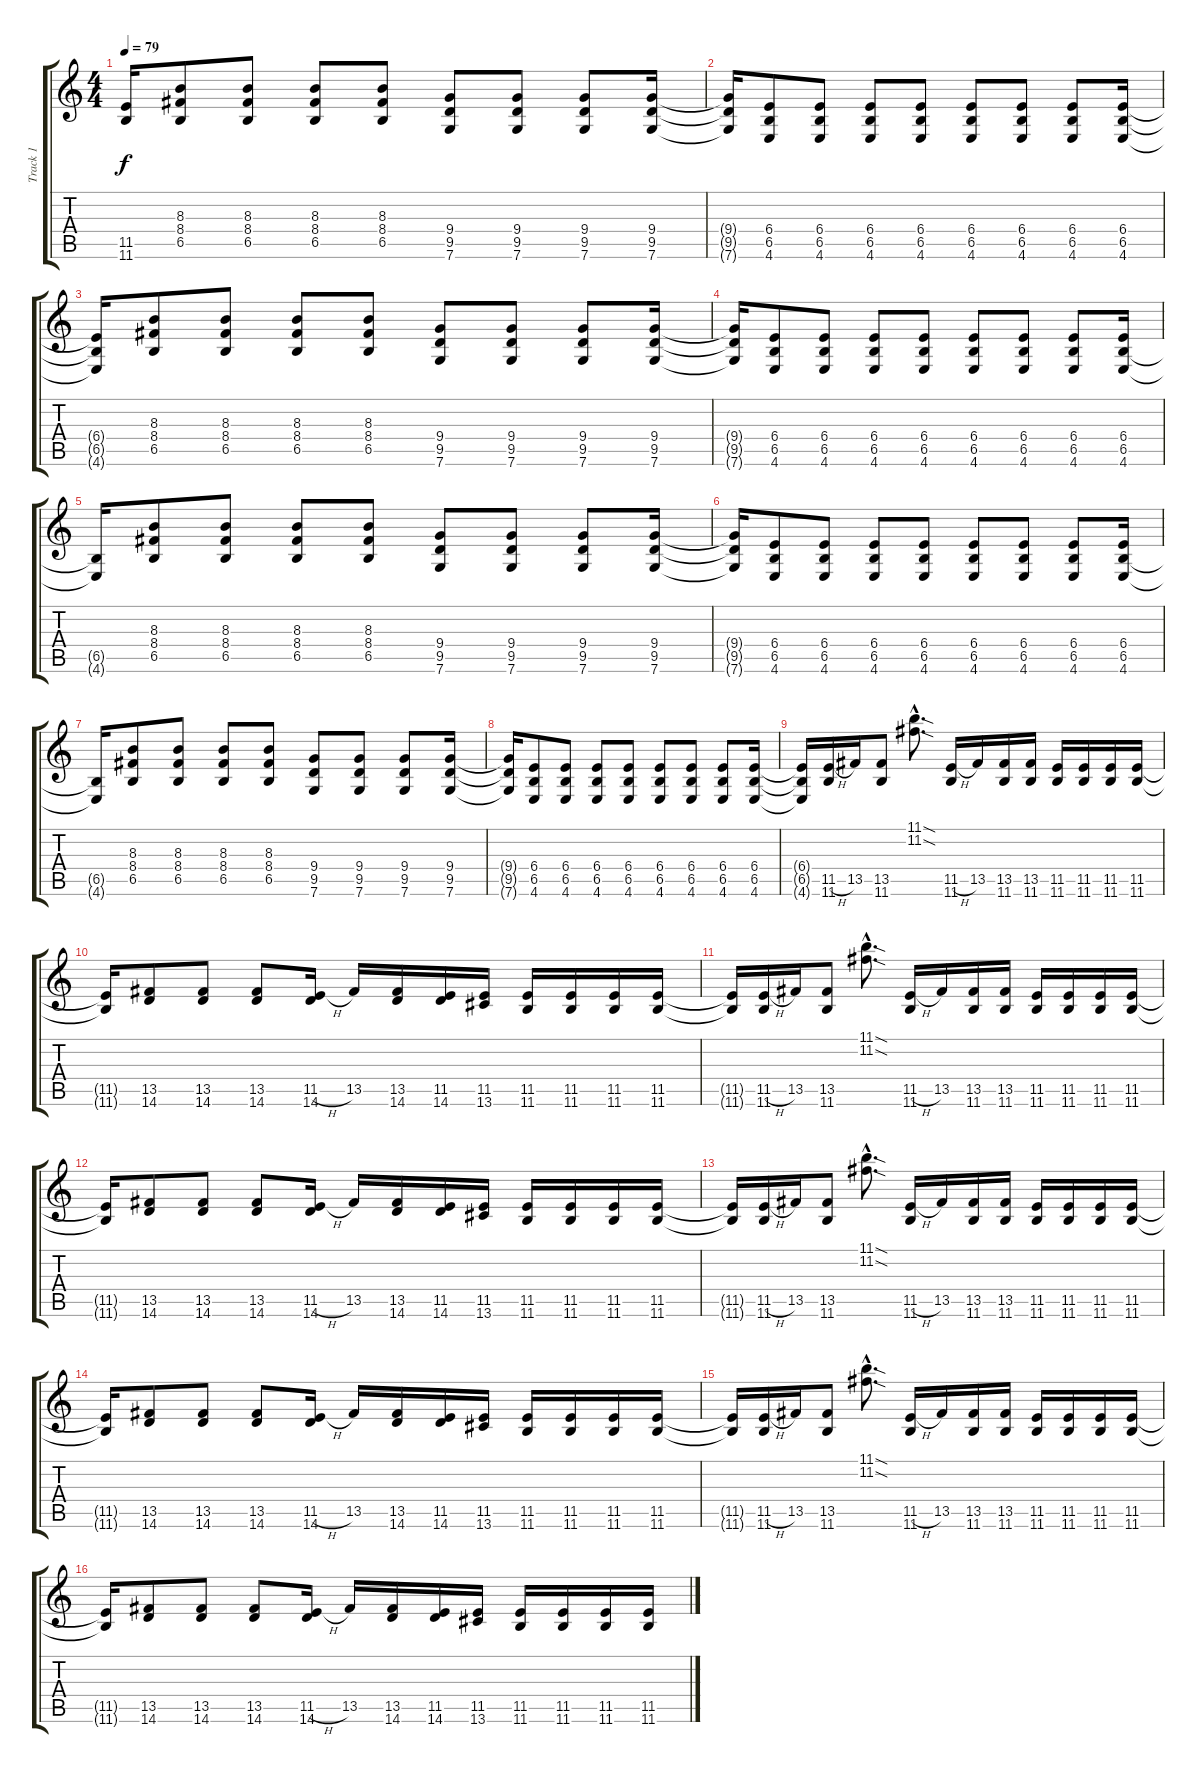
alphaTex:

\track ("Track 1" "Track 1") {instrument electricguitarjazz}
\staff {score tabs}
\tuning (C4 G3 Eb3 Bb2 F2 C2) {hide}
\ts (4 4)
\tempo 79
\clef g2
\ks c
(11.5{t} 11.6{t}).16{dy f} (8.3 8.4 6.5).8 (8.3 8.4 6.5).8 (8.3 8.4 6.5).8 (8.3 8.4 6.5).8 (9.4 9.5 7.6).8 (9.4 9.5 7.6).8 (9.4 9.5 7.6).8 (9.4 9.5 7.6).16 |
(9.4{t} 9.5{t} 7.6{t}).16 (6.4 6.5 4.6).8 (6.4 6.5 4.6).8 (6.4 6.5 4.6).8 (6.4 6.5 4.6).8 (6.4 6.5 4.6).8 (6.4 6.5 4.6).8 (6.4 6.5 4.6).8 (6.4 6.5 4.6).16 |
(6.4{t} 6.5{t} 4.6{t}).16 (8.3 8.4 6.5).8 (8.3 8.4 6.5).8 (8.3 8.4 6.5).8 (8.3 8.4 6.5).8 (9.4 9.5 7.6).8 (9.4 9.5 7.6).8 (9.4 9.5 7.6).8 (9.4 9.5 7.6).16 |
(9.4{t} 9.5{t} 7.6{t}).16 (6.4 6.5 4.6).8 (6.4 6.5 4.6).8 (6.4 6.5 4.6).8 (6.4 6.5 4.6).8 (6.4 6.5 4.6).8 (6.4 6.5 4.6).8 (6.4 6.5 4.6).8 (6.4 6.5 4.6).16 |
(6.5{t} 4.6{t}).16 (8.3 8.4 6.5).8 (8.3 8.4 6.5).8 (8.3 8.4 6.5).8 (8.3 8.4 6.5).8 (9.4 9.5 7.6).8 (9.4 9.5 7.6).8 (9.4 9.5 7.6).8 (9.4 9.5 7.6).16 |
(9.4{t} 9.5{t} 7.6{t}).16 (6.4 6.5 4.6).8 (6.4 6.5 4.6).8 (6.4 6.5 4.6).8 (6.4 6.5 4.6).8 (6.4 6.5 4.6).8 (6.4 6.5 4.6).8 (6.4 6.5 4.6).8 (6.4 6.5 4.6).16 |
(6.5{t} 4.6{t}).16 (8.3 8.4 6.5).8 (8.3 8.4 6.5).8 (8.3 8.4 6.5).8 (8.3 8.4 6.5).8 (9.4 9.5 7.6).8 (9.4 9.5 7.6).8 (9.4 9.5 7.6).8 (9.4 9.5 7.6).16 |
(9.4{t} 9.5{t} 7.6{t}).16 (6.4 6.5 4.6).8 (6.4 6.5 4.6).8 (6.4 6.5 4.6).8 (6.4 6.5 4.6).8 (6.4 6.5 4.6).8 (6.4 6.5 4.6).8 (6.4 6.5 4.6).8 (6.4 6.5 4.6).16 |
(6.4{t} 6.5{t} 4.6{t}).16 (11.5{h} 11.6).16 13.5.16 (13.5 11.6).8 (11.1{sod hac} 11.2{sod hac}).8{d} (11.5{h} 11.6).16 13.5.16 (13.5 11.6).16 (13.5 11.6).16 (11.5 11.6).16 (11.5 11.6).16 (11.5 11.6).16 (11.5 11.6).16 |
(11.5{t} 11.6{t}).16 (13.5 14.6).8 (13.5 14.6).8 (13.5 14.6).8 (11.5{h} 14.6).16 13.5.16 (13.5 14.6).16 (11.5 14.6).16 (11.5 13.6).16 (11.5 11.6).16 (11.5 11.6).16 (11.5 11.6).16 (11.5 11.6).16 |
(11.5{t} 11.6{t}).16 (11.5{h} 11.6).16 13.5.16 (13.5 11.6).8 (11.1{sod hac} 11.2{sod hac}).8{d} (11.5{h} 11.6).16 13.5.16 (13.5 11.6).16 (13.5 11.6).16 (11.5 11.6).16 (11.5 11.6).16 (11.5 11.6).16 (11.5 11.6).16 |
(11.5{t} 11.6{t}).16 (13.5 14.6).8 (13.5 14.6).8 (13.5 14.6).8 (11.5{h} 14.6).16 13.5.16 (13.5 14.6).16 (11.5 14.6).16 (11.5 13.6).16 (11.5 11.6).16 (11.5 11.6).16 (11.5 11.6).16 (11.5 11.6).16 |
(11.5{t} 11.6{t}).16 (11.5{h} 11.6).16 13.5.16 (13.5 11.6).8 (11.1{sod hac} 11.2{sod hac}).8{d} (11.5{h} 11.6).16 13.5.16 (13.5 11.6).16 (13.5 11.6).16 (11.5 11.6).16 (11.5 11.6).16 (11.5 11.6).16 (11.5 11.6).16 |
(11.5{t} 11.6{t}).16 (13.5 14.6).8 (13.5 14.6).8 (13.5 14.6).8 (11.5{h} 14.6).16 13.5.16 (13.5 14.6).16 (11.5 14.6).16 (11.5 13.6).16 (11.5 11.6).16 (11.5 11.6).16 (11.5 11.6).16 (11.5 11.6).16 |
(11.5{t} 11.6{t}).16 (11.5{h} 11.6).16 13.5.16 (13.5 11.6).8 (11.1{sod hac} 11.2{sod hac}).8{d} (11.5{h} 11.6).16 13.5.16 (13.5 11.6).16 (13.5 11.6).16 (11.5 11.6).16 (11.5 11.6).16 (11.5 11.6).16 (11.5 11.6).16 |
(11.5{t} 11.6{t}).16 (13.5 14.6).8 (13.5 14.6).8 (13.5 14.6).8 (11.5{h} 14.6).16 13.5.16 (13.5 14.6).16 (11.5 14.6).16 (11.5 13.6).16 (11.5 11.6).16 (11.5 11.6).16 (11.5 11.6).16 (11.5 11.6).16
